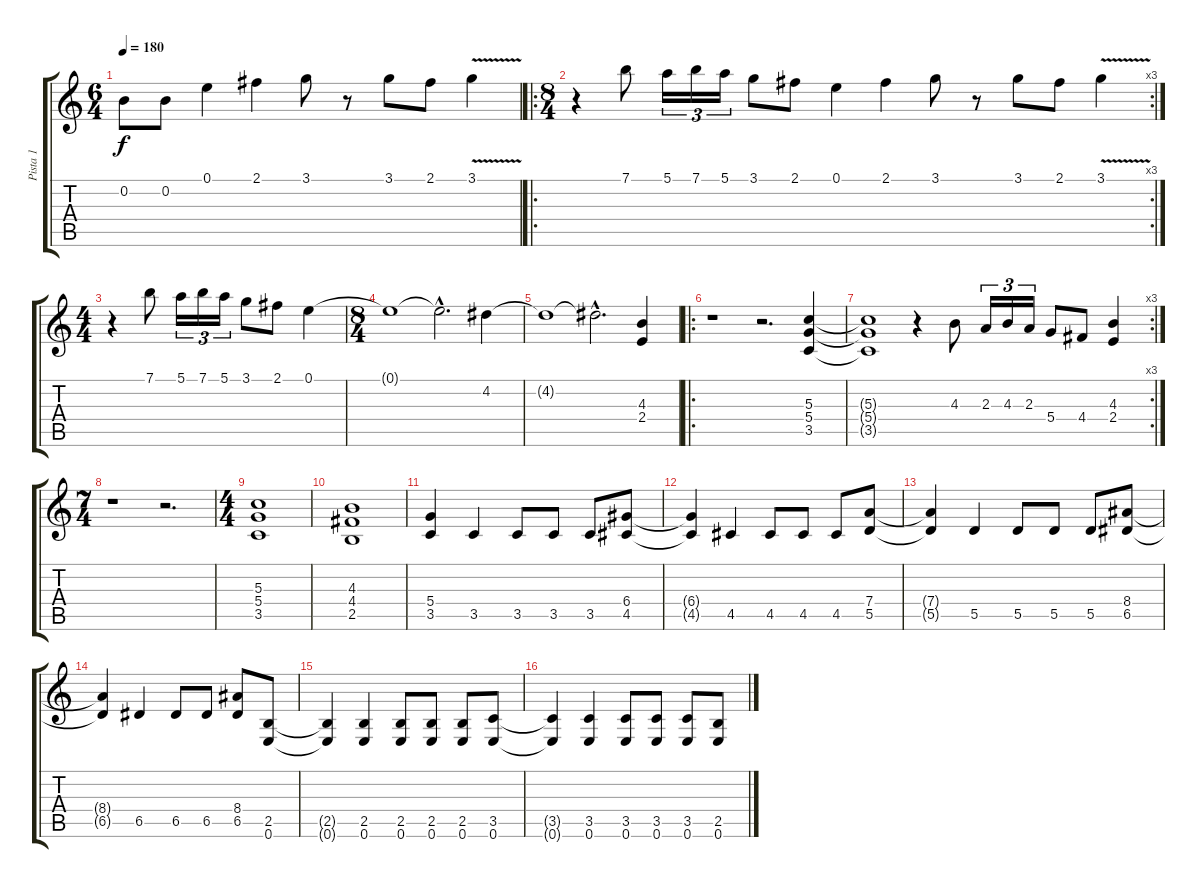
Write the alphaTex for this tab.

\track ("Pista 1" "Pista 1") {instrument distortionguitar}
\staff {score tabs}
\tuning (E4 B3 G3 D3 A2 E2) {hide}
\ts (6 4)
\tempo 180
\clef g2
\ks c
0.2.8{dy f instrument distortionguitar} 0.2.8 0.1.4 2.1.4 3.1.8 r.8 3.1.8 2.1.8 3.1{v}.4 |
\ro
\rc 3
\ts (8 4)
r.4 7.1.8 5.1.16{tu (3 2)} 7.1.16{tu (3 2)} 5.1.16{tu (3 2)} 3.1.8 2.1.8 0.1.4 2.1.4 3.1.8 r.8 3.1.8 2.1.8 3.1{v}.4 |
\ts (4 4)
r.4 7.1.8 5.1.16{tu (3 2)} 7.1.16{tu (3 2)} 5.1.16{tu (3 2)} 3.1.8 2.1.8 0.1.4 |
\ts (8 4)
0.1{t}.1 0.1{hac t}.2{d} 4.2.4 |
4.2{t}.1 4.2{hac t}.2{d} (4.3 2.4).4 |
\ro
r.1 r.2{d} (5.3 5.4 3.5).4 |
\rc 3
(5.3{t} 5.4{t} 3.5{t}).1 r.4 4.3.8 2.3.16{tu (3 2)} 4.3.16{tu (3 2)} 2.3.16{tu (3 2)} 5.4.8 4.4.8 (4.3 2.4).4 |
\ts (7 4)
r.1 r.2{d} |
\ts (4 4)
(5.3 5.4 3.5).1 |
(4.3 4.4 2.5).1 |
(5.4 3.5).4 3.5.4 3.5.8 3.5.8 3.5.8 (6.4 4.5).8 |
(6.4{t} 4.5{t}).4 4.5.4 4.5.8 4.5.8 4.5.8 (7.4 5.5).8 |
(7.4{t} 5.5{t}).4 5.5.4 5.5.8 5.5.8 5.5.8 (8.4 6.5).8 |
(8.4{t} 6.5{t}).4 6.5.4 6.5.8 6.5.8 (8.4 6.5).8 (2.5 0.6).8 |
(2.5{t} 0.6{t}).4 (2.5 0.6).4 (2.5 0.6).8 (2.5 0.6).8 (2.5 0.6).8 (3.5 0.6).8 |
(3.5{t} 0.6{t}).4 (3.5 0.6).4 (3.5 0.6).8 (3.5 0.6).8 (3.5 0.6).8 (2.5 0.6).8
